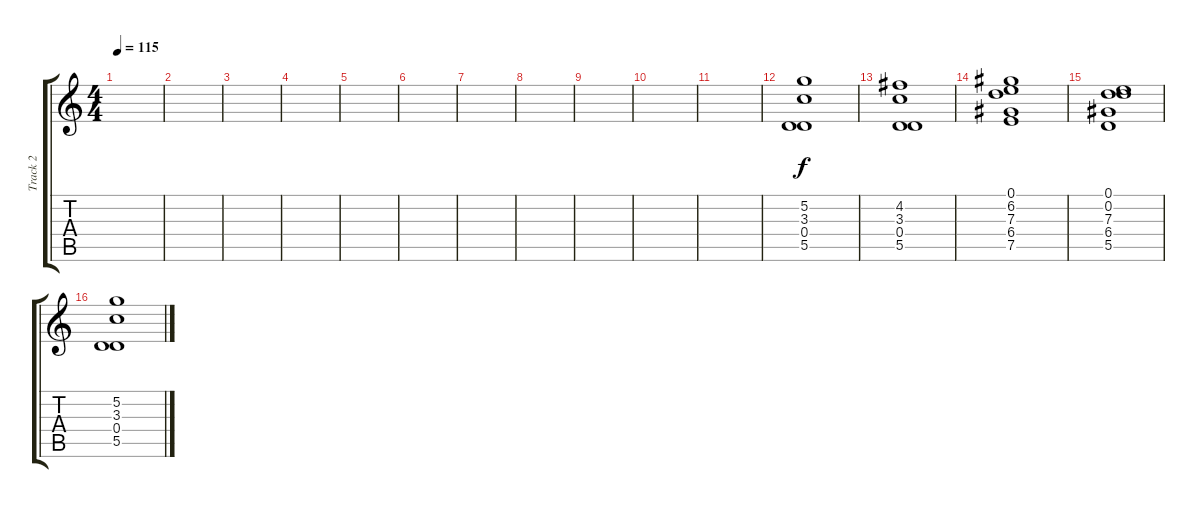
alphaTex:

\track ("Track 2" "Track 2") {instrument distortionguitar}
\staff {score tabs}
\tuning (D4 D4 A3 D3 A2 D2) {hide}
\ts (4 4)
\tempo 115
\clef g2
\ks c
|
|
|
|
|
|
|
|
|
|
|
(5.2 3.3 0.4 5.5).1{instrument electricgrandpiano} |
(4.2 3.3 0.4 5.5).1 |
(0.1 6.2 7.3 6.4 7.5).1 |
(0.1 0.2 7.3 6.4 5.5).1 |
(5.2 3.3 0.4 5.5).1{instrument electricgrandpiano}
